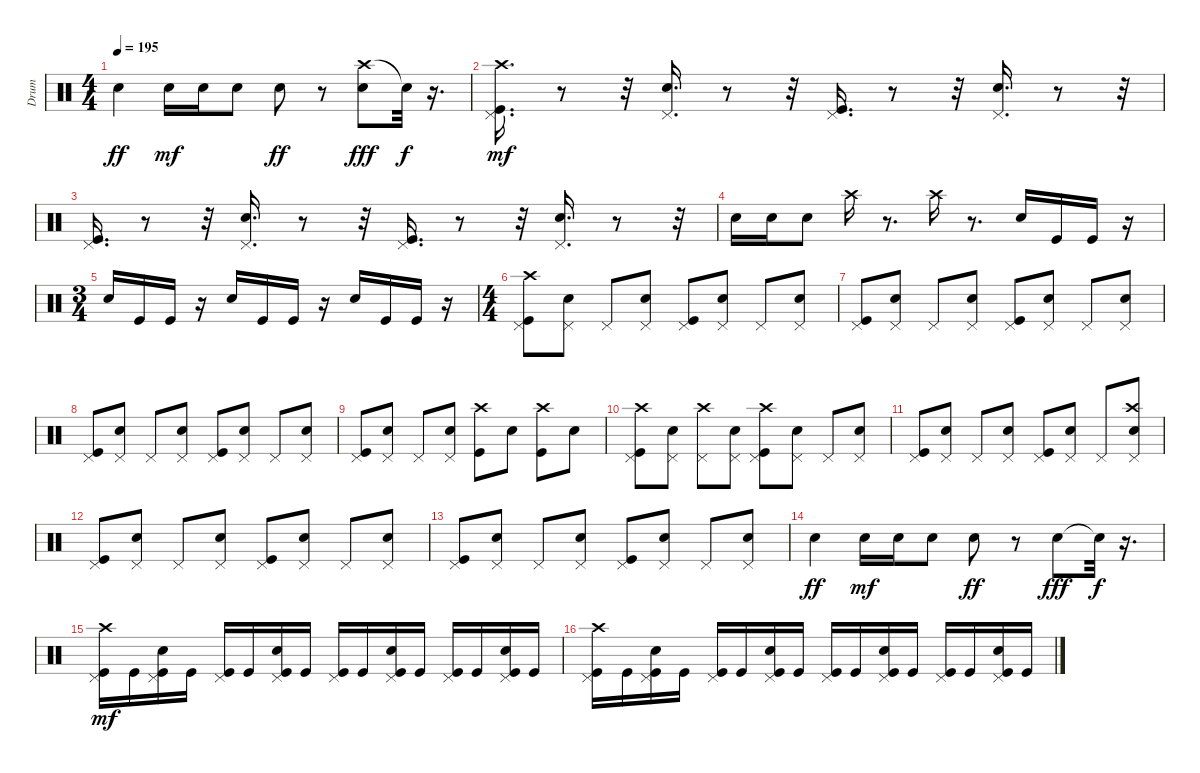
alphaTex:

\track ("Drum" "Drum") {instrument percussion}
\staff {score}
\articulation defaults
\ts (4 4)
\tempo 195
\clef neutral
\ks c "Snare (hit) 2".4{dy ff} "Snare (hit) 2".16{dy mf} "Snare (hit) 2".16 "Snare (hit) 2".8 "Snare (hit) 2".8{dy ff}
r.8 ("Crash high (hit)" "Snare (hit) 2").8{dy fff} "Snare (hit)"{t}.32{dy f} r.16{d} |
("Crash high (hit)" "Pedal Hi-Hat (hit)" "Kick (hit)").16{d dy mf} r.8 r.32 ("Pedal Hi-Hat (hit)" "Snare (hit) 2").16{d} r.8 r.32 ("Pedal Hi-Hat (hit)" "Kick (hit)").16{d} r.8 r.32 ("Pedal Hi-Hat (hit)" "Snare (hit) 2").16{d} r.8 r.32 |
("Pedal Hi-Hat (hit)" "Kick (hit)").16{d} r.8 r.32 ("Pedal Hi-Hat (hit)" "Snare (hit) 2").16{d} r.8 r.32 ("Pedal Hi-Hat (hit)" "Kick (hit)").16{d} r.8 r.32 ("Pedal Hi-Hat (hit)" "Snare (hit) 2").16{d} r.8 r.32 |
"Snare (hit) 2".16 "Snare (hit) 2".16 "Snare (hit) 2".8 "Crash high (hit)".16 r.8{d} "Crash high (hit)".16 r.8{d} "Snare (hit) 2".16 "Kick (hit)".16 "Kick (hit)".16 r.16 |
\ts (3 4)
"Snare (hit) 2".16 "Kick (hit)".16 "Kick (hit)".16 r.16 "Snare (hit) 2".16 "Kick (hit)".16 "Kick (hit)".16 r.16 "Snare (hit) 2".16 "Kick (hit)".16 "Kick (hit)".16 r.16 |
\ts (4 4)
("Pedal Hi-Hat (hit)" "Kick (hit)" "Crash high (hit)").8 ("Pedal Hi-Hat (hit)" "Snare (hit) 2").8 "Pedal Hi-Hat (hit)".8 ("Pedal Hi-Hat (hit)" "Snare (hit) 2").8 ("Pedal Hi-Hat (hit)" "Kick (hit)").8 ("Pedal Hi-Hat (hit)" "Snare (hit) 2").8 "Pedal Hi-Hat (hit)".8 ("Pedal Hi-Hat (hit)" "Snare (hit) 2").8 |
("Pedal Hi-Hat (hit)" "Kick (hit)").8 ("Pedal Hi-Hat (hit)" "Snare (hit) 2").8 "Pedal Hi-Hat (hit)".8 ("Pedal Hi-Hat (hit)" "Snare (hit) 2").8 ("Pedal Hi-Hat (hit)" "Kick (hit)").8 ("Pedal Hi-Hat (hit)" "Snare (hit) 2").8 "Pedal Hi-Hat (hit)".8 ("Pedal Hi-Hat (hit)" "Snare (hit) 2").8 |
("Pedal Hi-Hat (hit)" "Kick (hit)").8 ("Pedal Hi-Hat (hit)" "Snare (hit) 2").8 "Pedal Hi-Hat (hit)".8 ("Pedal Hi-Hat (hit)" "Snare (hit) 2").8 ("Pedal Hi-Hat (hit)" "Kick (hit)").8 ("Pedal Hi-Hat (hit)" "Snare (hit) 2").8 "Pedal Hi-Hat (hit)".8 ("Pedal Hi-Hat (hit)" "Snare (hit) 2").8 |
("Pedal Hi-Hat (hit)" "Kick (hit)").8 ("Pedal Hi-Hat (hit)" "Snare (hit) 2").8 "Pedal Hi-Hat (hit)".8 ("Pedal Hi-Hat (hit)" "Snare (hit) 2").8 ("Crash high (hit)" "Kick (hit)").8 "Snare (hit) 2".8 ("Crash high (hit)" "Kick (hit)").8 "Snare (hit) 2".8 |
("Crash high (hit)" "Pedal Hi-Hat (hit)" "Kick (hit)").8 ("Pedal Hi-Hat (hit)" "Snare (hit) 2").8 ("Crash high (hit)" "Pedal Hi-Hat (hit)").8 ("Pedal Hi-Hat (hit)" "Snare (hit) 2").8 ("Crash high (hit)" "Pedal Hi-Hat (hit)" "Kick (hit)").8 ("Pedal Hi-Hat (hit)" "Snare (hit) 2").8 "Pedal Hi-Hat (hit)".8 ("Pedal Hi-Hat (hit)" "Snare (hit) 2").8 |
("Pedal Hi-Hat (hit)" "Kick (hit)").8 ("Pedal Hi-Hat (hit)" "Snare (hit) 2").8 "Pedal Hi-Hat (hit)".8 ("Pedal Hi-Hat (hit)" "Snare (hit) 2").8 ("Pedal Hi-Hat (hit)" "Kick (hit)").8 ("Pedal Hi-Hat (hit)" "Snare (hit) 2").8 "Pedal Hi-Hat (hit)".8 ("Crash high (hit)" "Pedal Hi-Hat (hit)" "Snare (hit) 2").8 |
("Pedal Hi-Hat (hit)" "Kick (hit)").8 ("Pedal Hi-Hat (hit)" "Snare (hit) 2").8 "Pedal Hi-Hat (hit)".8 ("Pedal Hi-Hat (hit)" "Snare (hit) 2").8 ("Pedal Hi-Hat (hit)" "Kick (hit)").8 ("Pedal Hi-Hat (hit)" "Snare (hit) 2").8 "Pedal Hi-Hat (hit)".8 ("Pedal Hi-Hat (hit)" "Snare (hit) 2").8 |
("Pedal Hi-Hat (hit)" "Kick (hit)").8 ("Pedal Hi-Hat (hit)" "Snare (hit) 2").8 "Pedal Hi-Hat (hit)".8 ("Pedal Hi-Hat (hit)" "Snare (hit) 2").8 ("Pedal Hi-Hat (hit)" "Kick (hit)").8 ("Pedal Hi-Hat (hit)" "Snare (hit) 2").8 "Pedal Hi-Hat (hit)".8 ("Pedal Hi-Hat (hit)" "Snare (hit) 2").8 |
"Snare (hit) 2".4{dy ff} "Snare (hit) 2".16{dy mf} "Snare (hit) 2".16 "Snare (hit) 2".8 "Snare (hit) 2".8{dy ff} r.8 "Snare (hit) 2".8{dy fff} "Snare (hit)"{t}.32{dy f} r.16{d} |
("Crash high (hit)" "Pedal Hi-Hat (hit)" "Kick (hit)").16{dy mf} "Kick (hit)".16 ("Pedal Hi-Hat (hit)" "Snare (hit) 2" "Kick (hit)").16 "Kick (hit)".16 ("Pedal Hi-Hat (hit)" "Kick (hit)").16 "Kick (hit)".16 ("Pedal Hi-Hat (hit)" "Snare (hit) 2" "Kick (hit)").16 "Kick (hit)".16 ("Pedal Hi-Hat (hit)" "Kick (hit)").16 "Kick (hit)".16 ("Pedal Hi-Hat (hit)" "Snare (hit) 2" "Kick (hit)").16 "Kick (hit)".16 ("Pedal Hi-Hat (hit)" "Kick (hit)").16 "Kick (hit)".16 ("Pedal Hi-Hat (hit)" "Snare (hit) 2" "Kick (hit)").16 "Kick (hit)".16 |
("Crash high (hit)" "Pedal Hi-Hat (hit)" "Kick (hit)").16 "Kick (hit)".16 ("Pedal Hi-Hat (hit)" "Snare (hit) 2" "Kick (hit)").16 "Kick (hit)".16 ("Pedal Hi-Hat (hit)" "Kick (hit)").16 "Kick (hit)".16 ("Pedal Hi-Hat (hit)" "Snare (hit) 2" "Kick (hit)").16 "Kick (hit)".16 ("Pedal Hi-Hat (hit)" "Kick (hit)").16 "Kick (hit)".16 ("Pedal Hi-Hat (hit)" "Snare (hit) 2" "Kick (hit)").16 "Kick (hit)".16 ("Pedal Hi-Hat (hit)" "Kick (hit)").16 "Kick (hit)".16 ("Pedal Hi-Hat (hit)" "Snare (hit) 2" "Kick (hit)").16 "Kick (hit)".16
